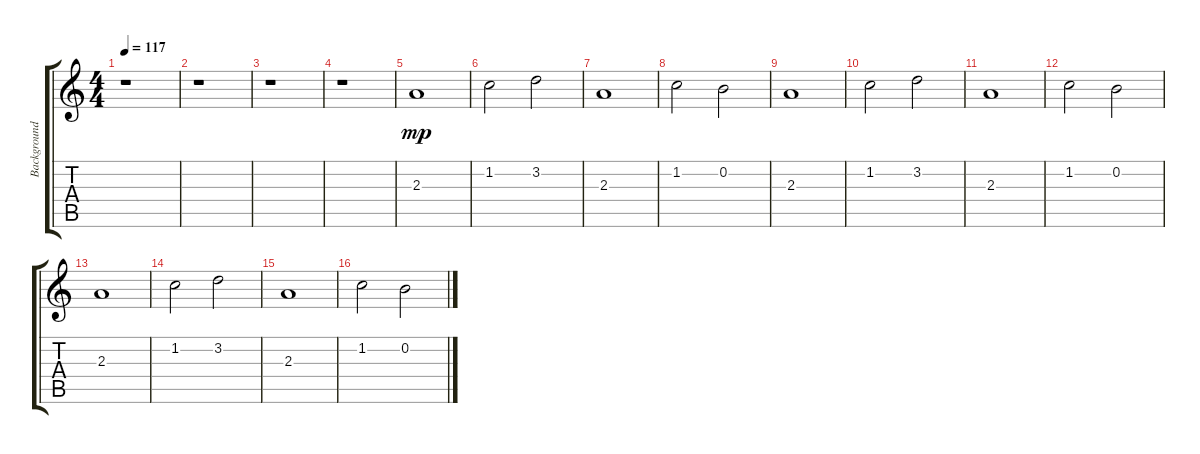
\track ("Background Vocals" "Background") {instrument acousticguitarnylon}
\staff {score tabs}
\tuning (E4 B3 G3 D3 A2 E2) {hide}
\ts (4 4)
\tempo 117
\clef g2
\ks c
r.1{dy mp instrument acousticguitarnylon} |
r.1 |
r.1 |
r.1 |
2.3.1 |
1.2.2 3.2.2 |
2.3.1 |
1.2.2 0.2.2 |
2.3.1 |
1.2.2 3.2.2 |
2.3.1 |
1.2.2 0.2.2 |
2.3.1 |
1.2.2 3.2.2 |
2.3.1 |
1.2.2 0.2.2
